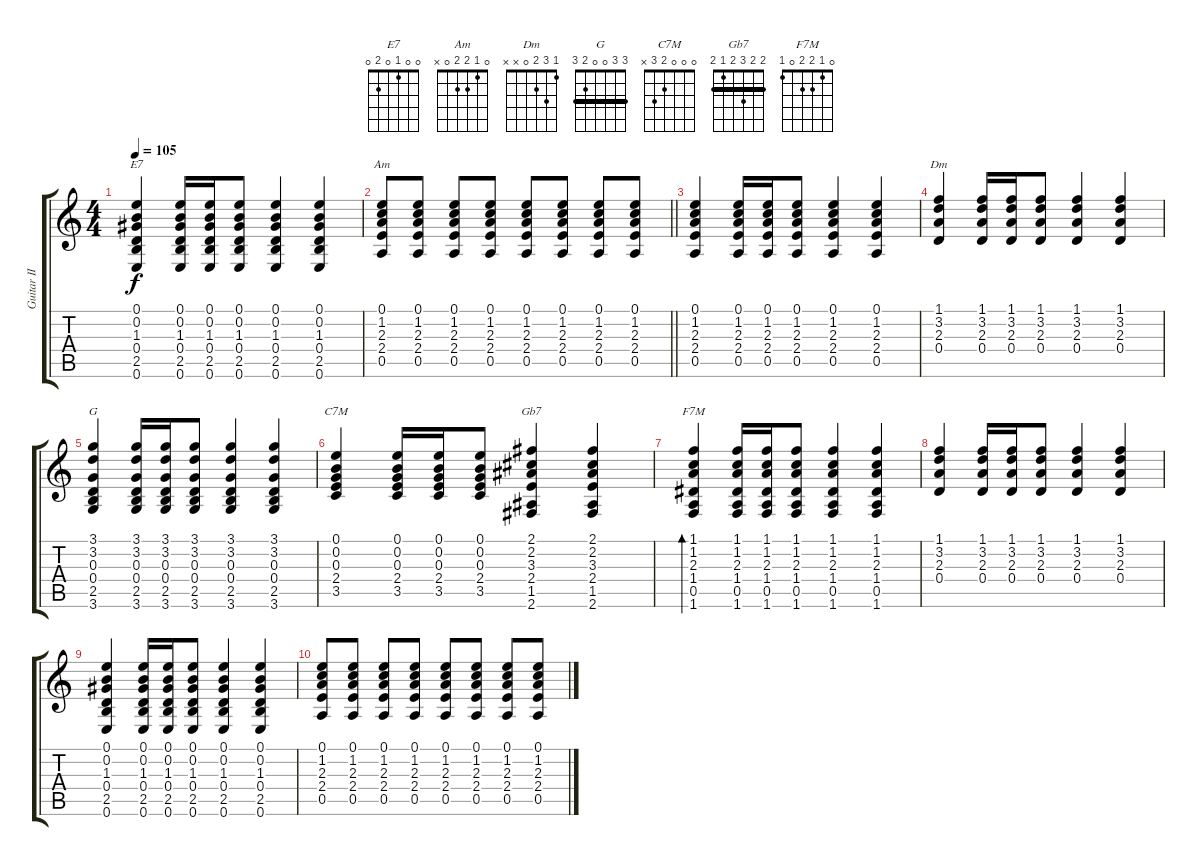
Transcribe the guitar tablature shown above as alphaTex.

\track ("Guitar II" "Guitar II") {instrument acousticguitarnylon}
\staff {score tabs}
\tuning (E4 B3 G3 D3 A2 E2) {hide}
\chord ("E7" 0 0 1 0 2 0)
\chord ("Am" 0 1 2 2 0 x)
\chord ("Dm" 1 3 2 0 x x)
\chord ("G" 3 3 0 0 2 3) {barre 3}
\chord ("C7M" 0 0 0 2 3 x)
\chord ("Gb7" 2 2 3 2 1 2) {barre 2}
\chord ("F7M" 0 1 2 2 0 1)
\ts (4 4)
\tempo 105
\clef g2
\ks c
(0.1 0.2 1.3 0.4 2.5 0.6).4{ch "E7" dy f} (0.1 0.2 1.3 0.4 2.5 0.6).16 (0.1 0.2 1.3 0.4 2.5 0.6).16 (0.1 0.2 1.3 0.4 2.5 0.6).8 (0.1 0.2 1.3 0.4 2.5 0.6).4 (0.1 0.2 1.3 0.4 2.5 0.6).4 |
\barLineRight lightlight
(0.1 1.2 2.3 2.4 0.5).8{ch "Am"} (0.1 1.2 2.3 2.4 0.5).8 (0.1 1.2 2.3 2.4 0.5).8 (0.1 1.2 2.3 2.4 0.5).8 (0.1 1.2 2.3 2.4 0.5).8 (0.1 1.2 2.3 2.4 0.5).8 (0.1 1.2 2.3 2.4 0.5).8 (0.1 1.2 2.3 2.4 0.5).8 |
(0.1 1.2 2.3 2.4 0.5).4 (0.1 1.2 2.3 2.4 0.5).16 (0.1 1.2 2.3 2.4 0.5).16 (0.1 1.2 2.3 2.4 0.5).8 (0.1 1.2 2.3 2.4 0.5).4 (0.1 1.2 2.3 2.4 0.5).4 |
(1.1 3.2 2.3 0.4).4{ch "Dm"} (1.1 3.2 2.3 0.4).16 (1.1 3.2 2.3 0.4).16 (1.1 3.2 2.3 0.4).8 (1.1 3.2 2.3 0.4).4 (1.1 3.2 2.3 0.4).4 |
(3.1 3.2 0.3 0.4 2.5 3.6).4{ch "G"} (3.1 3.2 0.3 0.4 2.5 3.6).16 (3.1 3.2 0.3 0.4 2.5 3.6).16 (3.1 3.2 0.3 0.4 2.5 3.6).8 (3.1 3.2 0.3 0.4 2.5 3.6).4 (3.1 3.2 0.3 0.4 2.5 3.6).4 |
(0.1 0.2 0.3 2.4 3.5).4{ch "C7M"} (0.1 0.2 0.3 2.4 3.5).16 (0.1 0.2 0.3 2.4 3.5).16 (0.1 0.2 0.3 2.4 3.5).8 (2.1 2.2 3.3 2.4 1.5 2.6).4{ch "Gb7"} (2.1 2.2 3.3 2.4 1.5 2.6).4 |
(1.1 1.2 2.3 1.4 0.5 1.6).4{bd 240 ch "F7M"} (1.1 1.2 2.3 1.4 0.5 1.6).16 (1.1 1.2 2.3 1.4 0.5 1.6).16 (1.1 1.2 2.3 1.4 0.5 1.6).8 (1.1 1.2 2.3 1.4 0.5 1.6).4 (1.1 1.2 2.3 1.4 0.5 1.6).4 |
(1.1 3.2 2.3 0.4).4 (1.1 3.2 2.3 0.4).16 (1.1 3.2 2.3 0.4).16 (1.1 3.2 2.3 0.4).8 (1.1 3.2 2.3 0.4).4 (1.1 3.2 2.3 0.4).4 |
(0.1 0.2 1.3 0.4 2.5 0.6).4 (0.1 0.2 1.3 0.4 2.5 0.6).16 (0.1 0.2 1.3 0.4 2.5 0.6).16 (0.1 0.2 1.3 0.4 2.5 0.6).8 (0.1 0.2 1.3 0.4 2.5 0.6).4 (0.1 0.2 1.3 0.4 2.5 0.6).4 |
(0.1 1.2 2.3 2.4 0.5).8 (0.1 1.2 2.3 2.4 0.5).8 (0.1 1.2 2.3 2.4 0.5).8 (0.1 1.2 2.3 2.4 0.5).8 (0.1 1.2 2.3 2.4 0.5).8 (0.1 1.2 2.3 2.4 0.5).8 (0.1 1.2 2.3 2.4 0.5).8 (0.1 1.2 2.3 2.4 0.5).8
